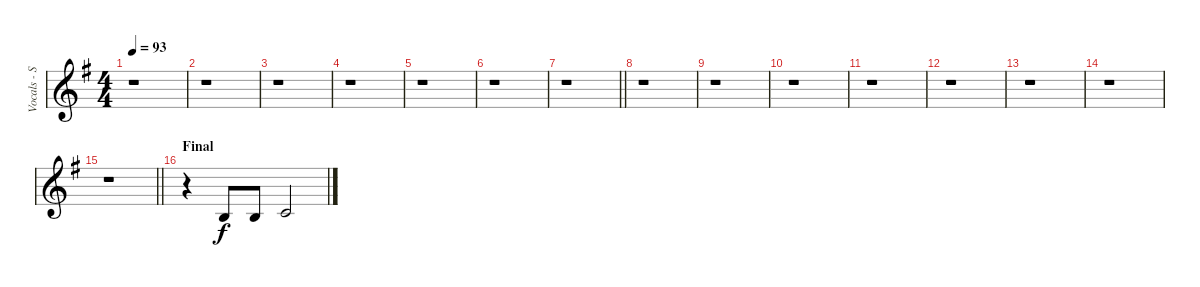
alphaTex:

\track ("Vocals - Steve Lee" "Vocals - S") {instrument frenchhorn}
\staff {score}
\tuning (E4 B3 G3 D3 A2 E2) {hide}
\ts (4 4)
\tempo 93
\clef g2
\ks eminor
r.1{dy f} |
r.1 |
r.1 |
r.1 |
r.1 |
r.1 |
\barLineRight lightlight
r.1 |
r.1 |
r.1 |
r.1 |
r.1 |
r.1 |
r.1 |
r.1 |
\barLineRight lightlight
r.1 |
\section ("" "Final")
r.4 0.2.8 0.2.8 1.2.2
